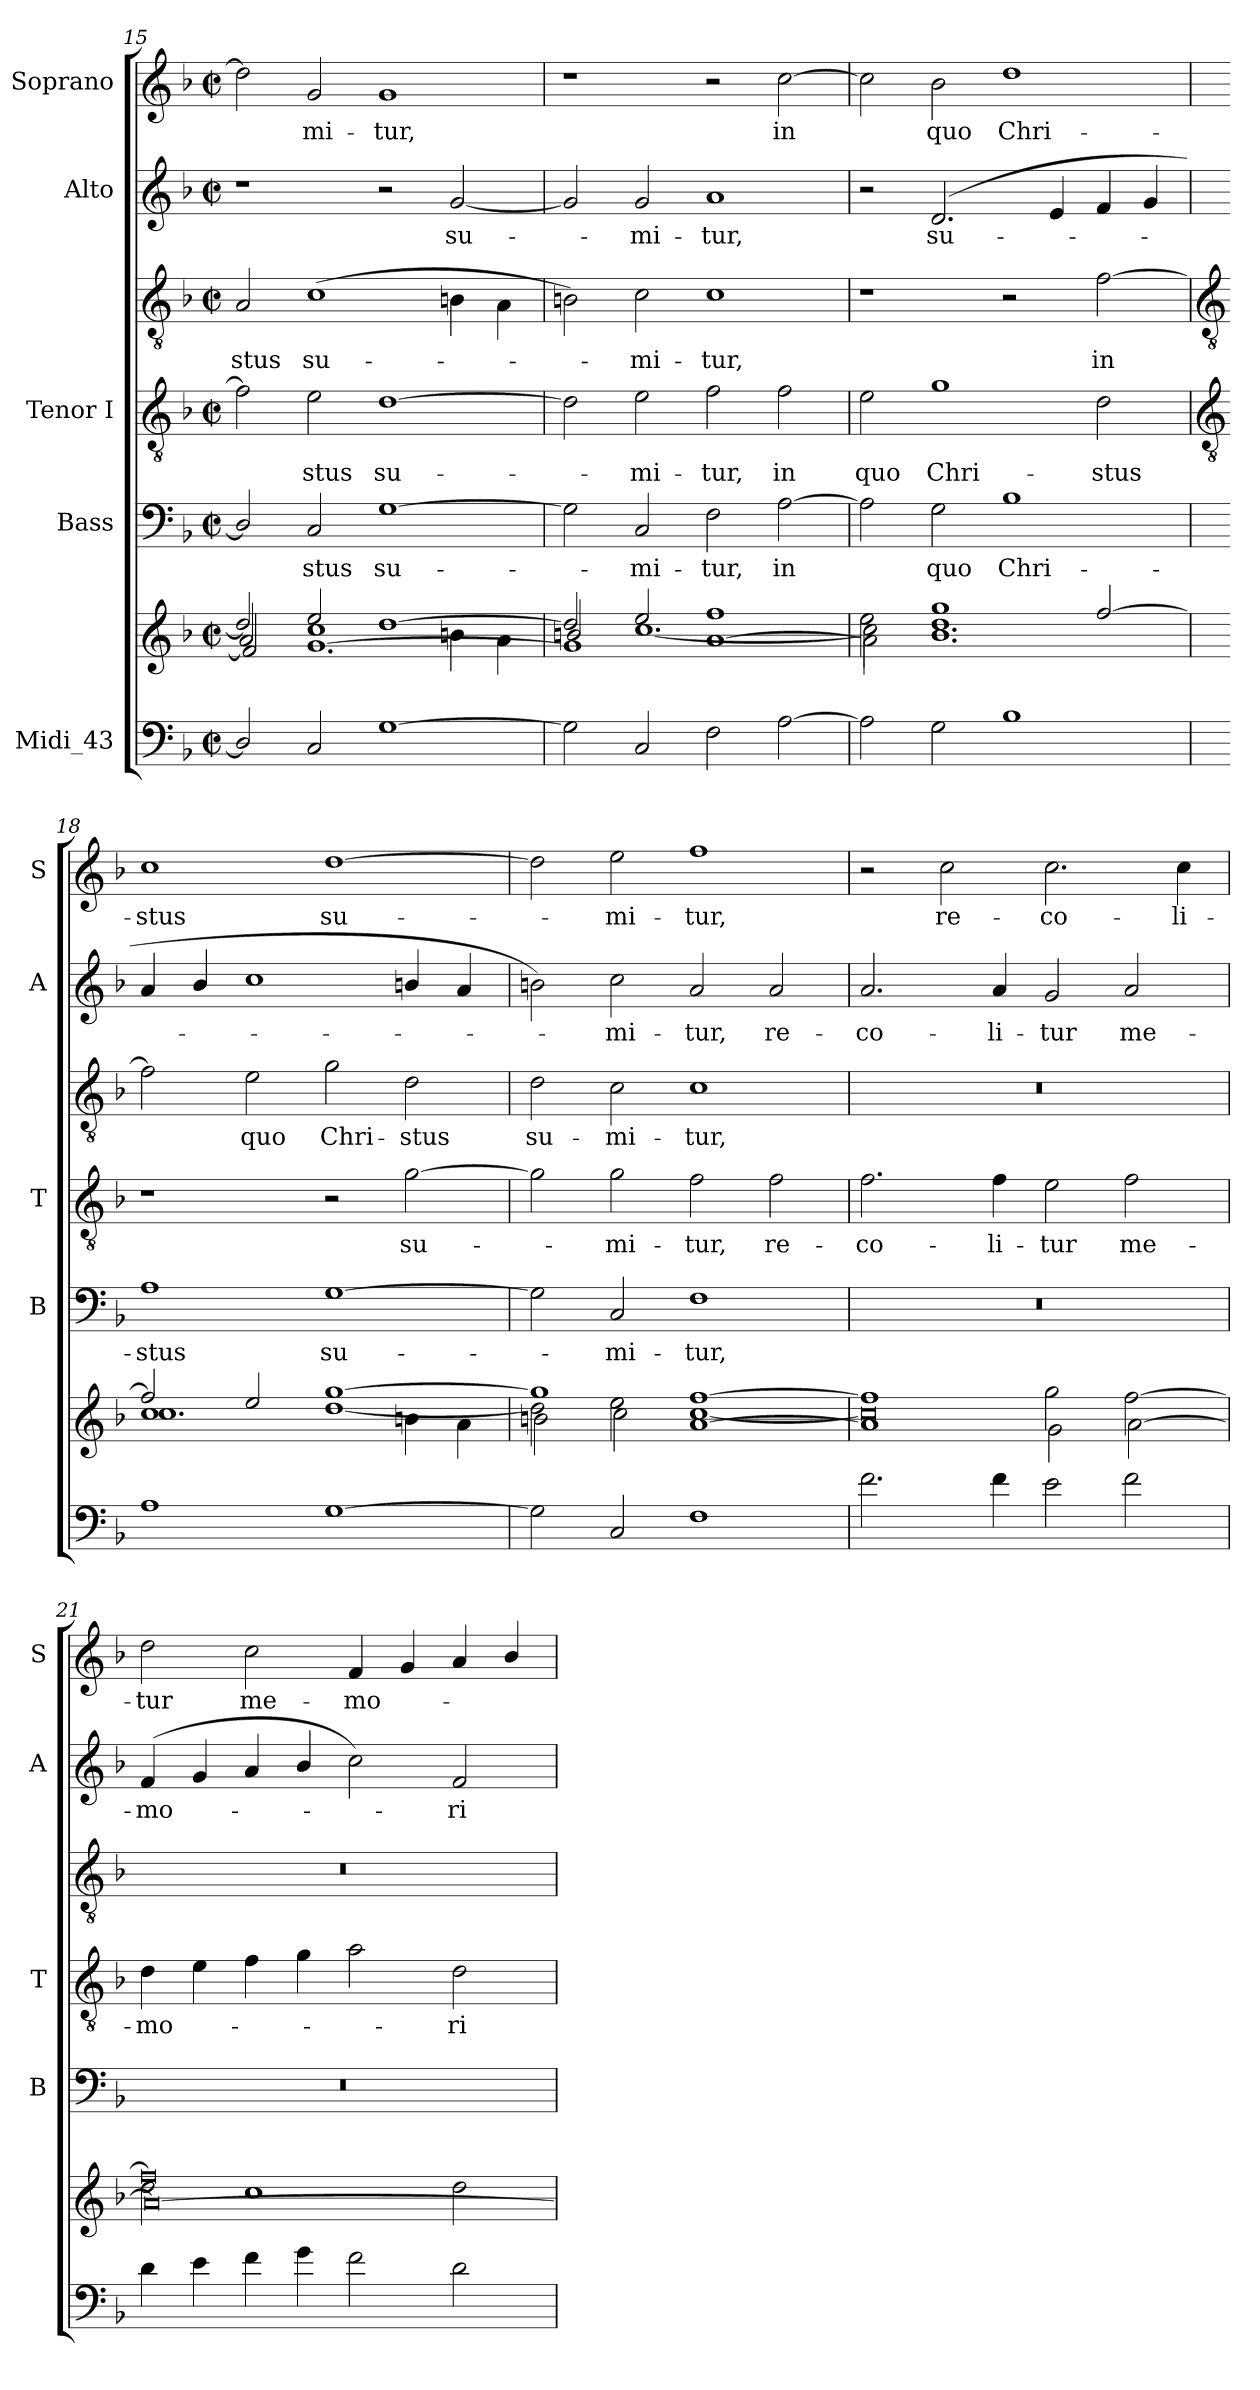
**kern	**kern	**kern	**text	**kern	**text	**kern	**text	**kern	**text	**kern	**text
*part5	*part5	*part4	*part4	*part3	*part3	*part3	*part3	*part2	*part2	*part1	*part1
*staff7	*staff6	*staff5	*staff5	*staff4	*staff4	*staff3	*staff3	*staff2	*staff2	*staff1	*staff1
*I"Midi_43	*	*I"Bass	*	*I"Tenor I	*	*	*	*I"Alto	*	*I"Soprano	*
*	*	*I'B	*	*I'T	*	*	*	*I'A	*	*I'S	*
*clefF4	*clefG2	*clefF4	*	*clefGv2	*	*clefGv2	*	*clefG2	*	*clefG2	*
*k[b-]	*k[b-]	*k[b-]	*	*k[b-]	*	*k[b-]	*	*k[b-]	*	*k[b-]	*
*F:	*F:	*F:	*	*F:	*	*F:	*	*F:	*	*F:	*
*M4/2	*M4/2	*M4/2	*	*M4/2	*	*M4/2	*	*M4/2	*	*M4/2	*
*met(c|)	*met(c|)	*met(c|)	*	*met(c|)	*	*met(c|)	*	*met(c|)	*	*met(c|)	*
=15	=15	=15	=15	=15	=15	=15	=15	=15	=15	=15	=15
*	*^	*	*	*	*	*	*	*	*	*	*
*	*	*^	*	*	*	*	*	*	*	*	*	*
!	!	!	!	!	!	!	!	!	!LO:LY:b	!	!	!	!
2D/]	2dd/]	2a/	2f/]	2D/]	.	2f]	.	2A	stus	1r	.	2dd]	.
!	!	!	!	!	!LO:LY:b	!	!LO:LY:b	!	!LO:LY:b	!	!	!	!LO:LY:b
2C	2ee/	1cc\	[1.g\	2C	stus	2e	stus	(>1c/	su-	.	.	2g	mi-
!	!	!	!	!	!LO:LY:b	!	!LO:LY:b	!	!	!	!	!	!LO:LY:b
[1G	[1dd/	.	.	[1G	su-	[1d	su-	.	.	2r	.	1g	-tur,
!	!	!	!	!	!	!	!	!	!	!	!LO:LY:b	!	!
.	.	4bn\	.	.	.	.	.	4Bn	.	[2g	su-	.	.
.	.	4a\	.	.	.	.	.	4A\	.	.	.	.	.
=16	=16	=16	=16	=16	=16	=16	=16	=16	=16	=16	=16	=16	=16
2G]	2dd/]	2bn/	1g\]	2G]	.	2d]	.	2Bn)	.	2g]	.	1r	.
!	!	!	!	!	!LO:LY:b	!	!LO:LY:b	!	!LO:LY:b	!	!LO:LY:b	!	!
2C	2ee/	[1.cc\	.	2C	mi-	2e	mi-	2c	mi-	2g	mi-	.	.
!	!	!	!	!	!LO:LY:b	!	!LO:LY:b	!	!LO:LY:b	!	!LO:LY:b	!	!
2F	1ff/	.	[1a\	2F	-tur,	2f	-tur,	1c	-tur,	1a	-tur,	2r	.
!	!	!	!	!	!LO:LY:b	!	!LO:LY:b	!	!	!	!	!	!LO:LY:b
[2A	.	.	.	[2A	in	2f	in	.	.	.	.	[2cc	in
=17	=17	=17	=17	=17	=17	=17	=17	=17	=17	=17	=17	=17	=17
!	!	!	!	!	!	!	!LO:LY:b	!	!	!	!	!	!
2A]	2ee\	2cc\]	2a\]	2A]	.	2e	quo	1r	.	2r	.	2cc]	.
!	!	!	!	!	!LO:LY:b	!	!LO:LY:b	!	!	!	!LO:LY:b	!	!LO:LY:b
2G	1gg/	1.dd\	1.b-\	2G	quo	1g	Chri-	.	.	(<2.d	su-	2b-	quo
!	!	!	!	!	!LO:LY:b	!	!	!	!	!	!	!	!LO:LY:b
1B-	.	.	.	1B-	Chri-	.	.	2r	.	.	.	1dd	Chri-
.	.	.	.	.	.	.	.	.	.	4e	.	.	.
!	!	!	!	!	!	!	!LO:LY:b	!	!LO:LY:b	!	!	!	!
.	[2ff/	.	.	.	.	2d	-stus	[2f	in	4f	.	.	.
.	.	.	.	.	.	.	.	.	.	4g	.	.	.
!!LO:LB:g=z
=18	=18	=18	=18	=18	=18	=18	=18	=18	=18	=18	=18	=18	=18
*	*	*	*	*	*	*clefGv2	*	*clefGv2	*	*	*	*	*
!	!	!	!	!	!LO:LY:b	!	!	!	!	!	!	!	!LO:LY:b
1A	2ff/]	1cc\	1.cc\	1A	-stus	1r	.	2f]	.	4a	.	1cc	-stus
.	.	.	.	.	.	.	.	.	.	4b-/	.	.	.
!	!	!	!	!	!	!	!	!	!LO:LY:b	!	!	!	!
.	2ee/	.	.	.	.	.	.	2e	quo	1cc/	.	.	.
!	!	!	!	!	!LO:LY:b	!	!	!	!LO:LY:b	!	!	!	!LO:LY:b
[1G	[1gg/	[1dd\	.	[1G	su-	2r	.	2g	Chri-	.	.	[1dd	su-
!	!	!	!	!	!	!	!LO:LY:b	!	!LO:LY:b	!	!	!	!
.	.	.	4bn\	.	.	[2g	su-	2d	-stus	4bn/	.	.	.
.	.	.	4a\	.	.	.	.	.	.	4a	.	.	.
=19	=19	=19	=19	=19	=19	=19	=19	=19	=19	=19	=19	=19	=19
!	!	!	!	!	!	!	!	!	!LO:LY:b	!	!	!	!
2G]	1gg/]	2dd\]	2bn\	2G]	.	2g]	.	2d	su-	2bn)	.	2dd]	.
!	!	!	!	!	!LO:LY:b	!	!LO:LY:b	!	!LO:LY:b	!	!LO:LY:b	!	!LO:LY:b
2C	.	2ee\	2cc\	2C	mi-	2g	mi-	2c	-mi-	2cc	mi-	2ee	mi-
!	!	!	!	!	!LO:LY:b	!	!LO:LY:b	!	!LO:LY:b	!	!LO:LY:b	!	!LO:LY:b
1F	[1ff/	[1cc\	[1a\	1F	-tur,	2f	-tur,	1c	-tur,	2a	-tur,	1ff	-tur,
!	!	!	!	!	!	!	!LO:LY:b	!	!	!	!LO:LY:b	!	!
.	.	.	.	.	.	2f	re-	.	.	2a	re-	.	.
=20	=20	=20	=20	=20	=20	=20	=20	=20	=20	=20	=20	=20	=20
!	!	!	!	!	!	!	!LO:LY:b	!	!	!	!LO:LY:b	!	!
2.f	1ff/]	0cc\]	1a\]	0r	.	2.f	-co-	0r	.	2.a	-co-	2r	.
!	!	!	!	!	!	!	!	!	!	!	!	!	!LO:LY:b
.	.	.	.	.	.	.	.	.	.	.	.	2cc	re-
!	!	!	!	!	!	!	!LO:LY:b	!	!	!	!LO:LY:b	!	!
4f	.	.	.	.	.	4f	-li-	.	.	4a	-li-	.	.
!	!	!	!	!	!	!	!LO:LY:b	!	!	!	!LO:LY:b	!	!LO:LY:b
2e	2gg\	.	2g\	.	.	2e	-tur	.	.	2g	-tur	2.cc	-co-
!	!	!	!	!	!	!	!LO:LY:b	!	!	!	!LO:LY:b	!	!
2f	[2ff\	.	[2a\	.	.	2f	me-	.	.	2a	me-	.	.
!	!	!	!	!	!	!	!	!	!	!	!	!	!LO:LY:b
.	.	.	.	.	.	.	.	.	.	.	.	4cc	-li-
=21	=21	=21	=21	=21	=21	=21	=21	=21	=21	=21	=21	=21	=21
!	!	!	!	!	!	!	!LO:LY:b	!	!	!	!LO:LY:b	!	!LO:LY:b
4d	0ff/]	2dd\	0a\_	0r	.	4d	-mo-	0r	.	(<4f	-mo-	2dd	-tur
4e	.	.	.	.	.	4e	.	.	.	4g	.	.	.
!	!	!	!	!	!	!	!	!	!	!	!	!	!LO:LY:b
4f	.	1cc\	.	.	.	4f	.	.	.	4a	.	2cc	me-
4g	.	.	.	.	.	4g	.	.	.	4b-/	.	.	.
!	!	!	!	!	!	!	!	!	!	!	!	!	!LO:LY:b
2f	.	.	.	.	.	2a	.	.	.	2cc)	.	4f	-mo-
.	.	.	.	.	.	.	.	.	.	.	.	4g	.
!	!	!	!	!	!	!	!LO:LY:b	!	!	!	!LO:LY:b	!	!
2d	.	2dd\	.	.	.	2d	ri-	.	.	2f	ri-	4a	.
.	.	.	.	.	.	.	.	.	.	.	.	4b-/	.
*	*v	*v	*v	*	*	*	*	*	*	*	*	*	*
=	=	=	=	=	=	=	=	=	=	=	=
*-	*-	*-	*-	*-	*-	*-	*-	*-	*-	*-	*-
